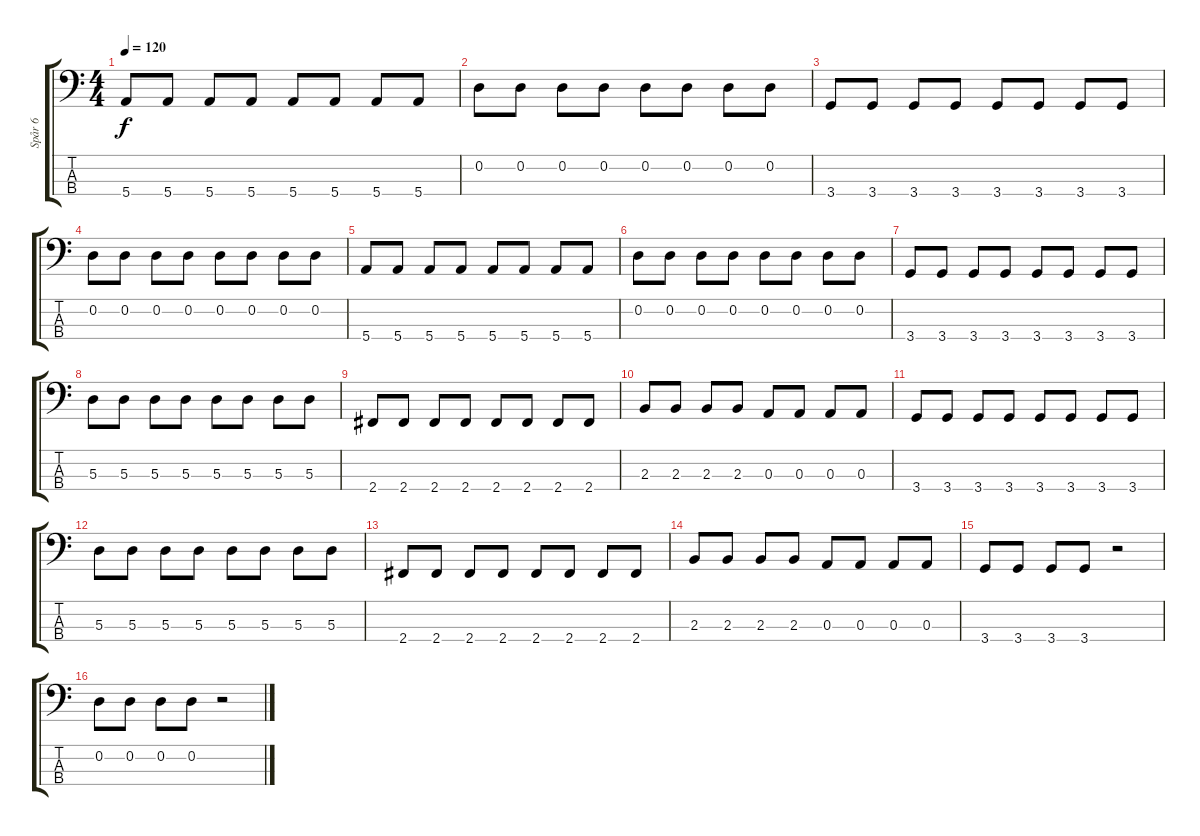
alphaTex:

\track ("Spår 6" "Spår 6") {instrument electricbassfinger}
\staff {score tabs}
\tuning (G2 D2 A1 E1) {hide}
\ts (4 4)
\tempo 120
\clef f4
\ks c
5.4.8{dy f} 5.4.8 5.4.8 5.4.8 5.4.8 5.4.8 5.4.8 5.4.8 |
0.2.8 0.2.8 0.2.8 0.2.8 0.2.8 0.2.8 0.2.8 0.2.8 |
3.4.8 3.4.8 3.4.8 3.4.8 3.4.8 3.4.8 3.4.8 3.4.8 |
0.2.8 0.2.8 0.2.8 0.2.8 0.2.8 0.2.8 0.2.8 0.2.8 |
5.4.8 5.4.8 5.4.8 5.4.8 5.4.8 5.4.8 5.4.8 5.4.8 |
0.2.8 0.2.8 0.2.8 0.2.8 0.2.8 0.2.8 0.2.8 0.2.8 |
3.4.8 3.4.8 3.4.8 3.4.8 3.4.8 3.4.8 3.4.8 3.4.8 |
5.3.8 5.3.8 5.3.8 5.3.8 5.3.8 5.3.8 5.3.8 5.3.8 |
2.4.8 2.4.8 2.4.8 2.4.8 2.4.8 2.4.8 2.4.8 2.4.8 |
2.3.8 2.3.8 2.3.8 2.3.8 0.3.8 0.3.8 0.3.8 0.3.8 |
3.4.8 3.4.8 3.4.8 3.4.8 3.4.8 3.4.8 3.4.8 3.4.8 |
5.3.8 5.3.8 5.3.8 5.3.8 5.3.8 5.3.8 5.3.8 5.3.8 |
2.4.8 2.4.8 2.4.8 2.4.8 2.4.8 2.4.8 2.4.8 2.4.8 |
2.3.8 2.3.8 2.3.8 2.3.8 0.3.8 0.3.8 0.3.8 0.3.8 |
3.4.8 3.4.8 3.4.8 3.4.8 r.2 |
0.2.8 0.2.8 0.2.8 0.2.8 r.2
